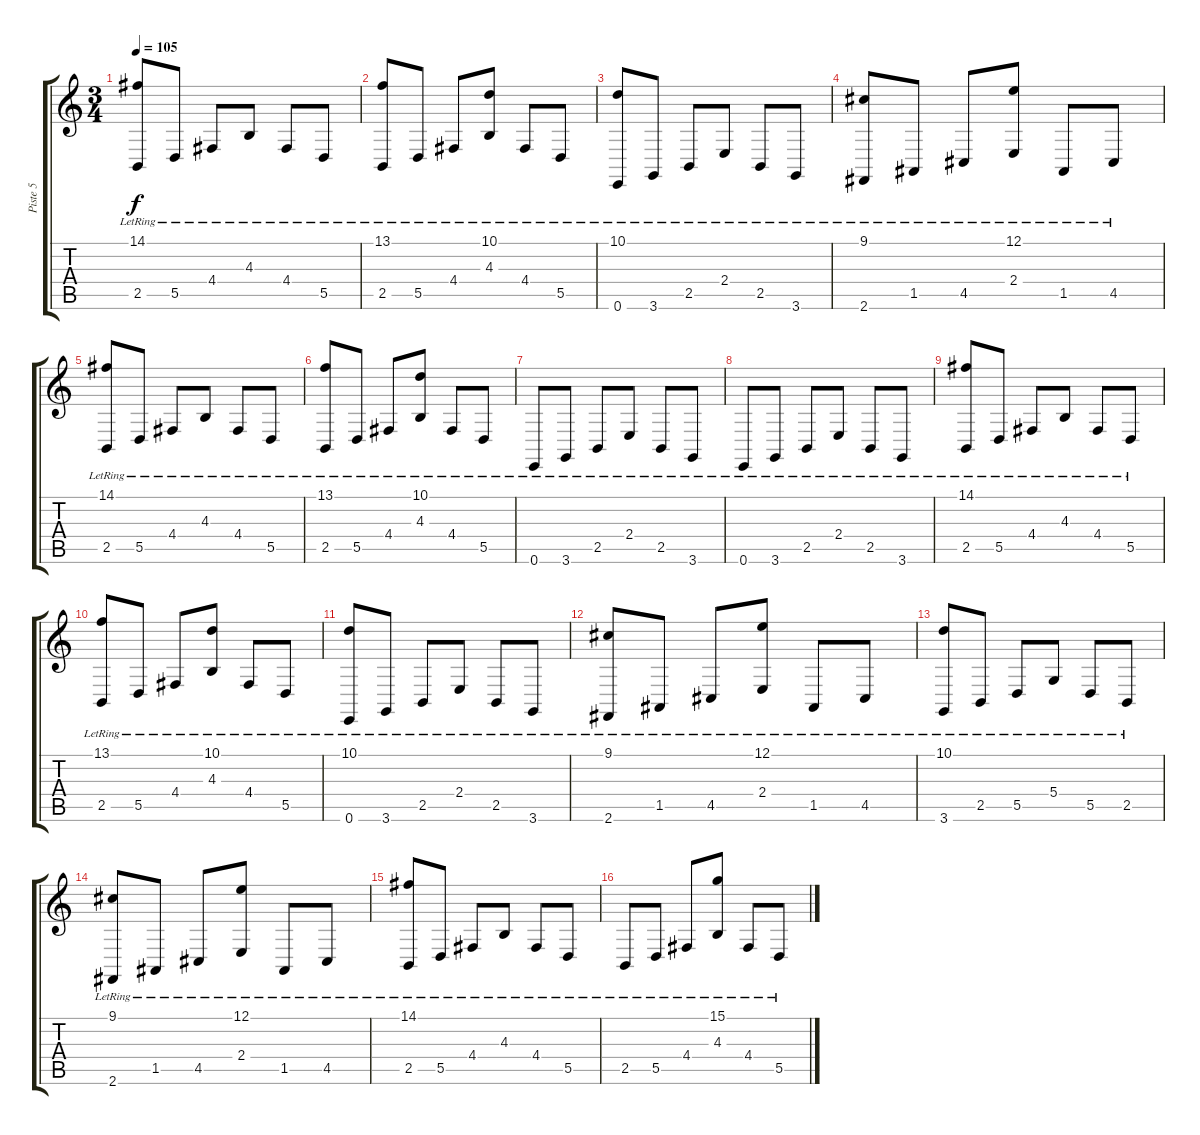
\track ("Piste 5" "Piste 5") {instrument acousticgrandpiano}
\staff {score tabs}
\tuning (E4 B3 G3 D3 A2 E2) {hide}
\ts (3 4)
\tempo 105
\clef g2
\ks c
(14.1 2.5{lr}).8{dy f volume 12} 5.5{lr}.8 4.4{lr}.8 4.3{lr}.8 4.4{lr}.8 5.5{lr}.8 |
(13.1 2.5{lr}).8 5.5{lr}.8 4.4{lr}.8 (10.1 4.3{lr}).8 4.4{lr}.8 5.5{lr}.8 |
(10.1 0.6{lr}).8 3.6{lr}.8 2.5{lr}.8 2.4{lr}.8 2.5{lr}.8 3.6{lr}.8 |
(9.1 2.6{lr}).8 1.5{lr}.8 4.5{lr}.8 (12.1 2.4{lr}).8 1.5{lr}.8 4.5{lr}.8 |
(14.1 2.5{lr}).8 5.5{lr}.8 4.4{lr}.8 4.3{lr}.8 4.4{lr}.8 5.5{lr}.8 |
(13.1 2.5{lr}).8 5.5{lr}.8 4.4{lr}.8 (10.1 4.3{lr}).8 4.4{lr}.8 5.5{lr}.8 |
0.6{lr}.8 3.6{lr}.8 2.5{lr}.8 2.4{lr}.8 2.5{lr}.8 3.6{lr}.8 |
0.6{lr}.8 3.6{lr}.8 2.5{lr}.8 2.4{lr}.8 2.5{lr}.8 3.6{lr}.8 |
(14.1 2.5{lr}).8 5.5{lr}.8 4.4{lr}.8 4.3{lr}.8 4.4{lr}.8 5.5{lr}.8 |
(13.1 2.5{lr}).8 5.5{lr}.8 4.4{lr}.8 (10.1 4.3{lr}).8 4.4{lr}.8 5.5{lr}.8 |
(10.1 0.6{lr}).8 3.6{lr}.8 2.5{lr}.8 2.4{lr}.8 2.5{lr}.8 3.6{lr}.8 |
(9.1 2.6{lr}).8 1.5{lr}.8 4.5{lr}.8 (12.1 2.4{lr}).8 1.5{lr}.8 4.5{lr}.8 |
(10.1 3.6{lr}).8 2.5{lr}.8 5.5{lr}.8 5.4{lr}.8 5.5{lr}.8 2.5{lr}.8 |
(9.1 2.6{lr}).8 1.5{lr}.8 4.5{lr}.8 (12.1 2.4{lr}).8 1.5{lr}.8 4.5{lr}.8 |
(14.1 2.5{lr}).8 5.5{lr}.8 4.4{lr}.8 4.3{lr}.8 4.4{lr}.8 5.5{lr}.8 |
2.5{lr}.8 5.5{lr}.8 4.4{lr}.8 (15.1 4.3{lr}).8 4.4{lr}.8 5.5{lr}.8
